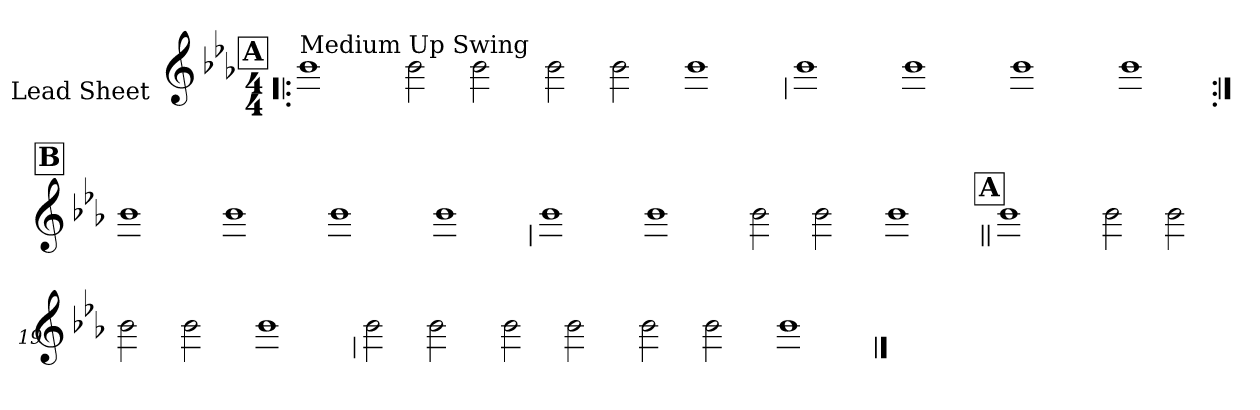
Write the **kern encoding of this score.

**kern
*part1
*staff1
*I"Lead Sheet
*stria0
*clefG2
*k[b-e-a-]
*c:
*M4/4
!!LO:REH:place=s1:a:t=A
=1!|:
!LO:TX:a:t=Medium Up Swing
1b-
=2-
2b-
2b-
=3-
2b-
2b-
=4-
1b-
!!LO:LB:g=z
=5
1b-
=6-
1b-
=7-
1b-
=8-
1b-
!!LO:LB:g=z
!!LO:REH:place=s1:a:t=B
=9:|!
1b-
=10-
1b-
=11-
1b-
=12-
1b-
!!LO:LB:g=z
=13
1b-
=14-
1b-
=15-
2b-
2b-
=16-
1b-
!!LO:LB:g=z
!!LO:REH:place=s1:a:t=A
=17||
1b-
=18-
2b-
2b-
=19-
2b-
2b-
=20-
1b-
!!LO:LB:g=z
=21
2b-
2b-
=22-
2b-
2b-
=23-
2b-
2b-
=24-
1b-
==
*-
